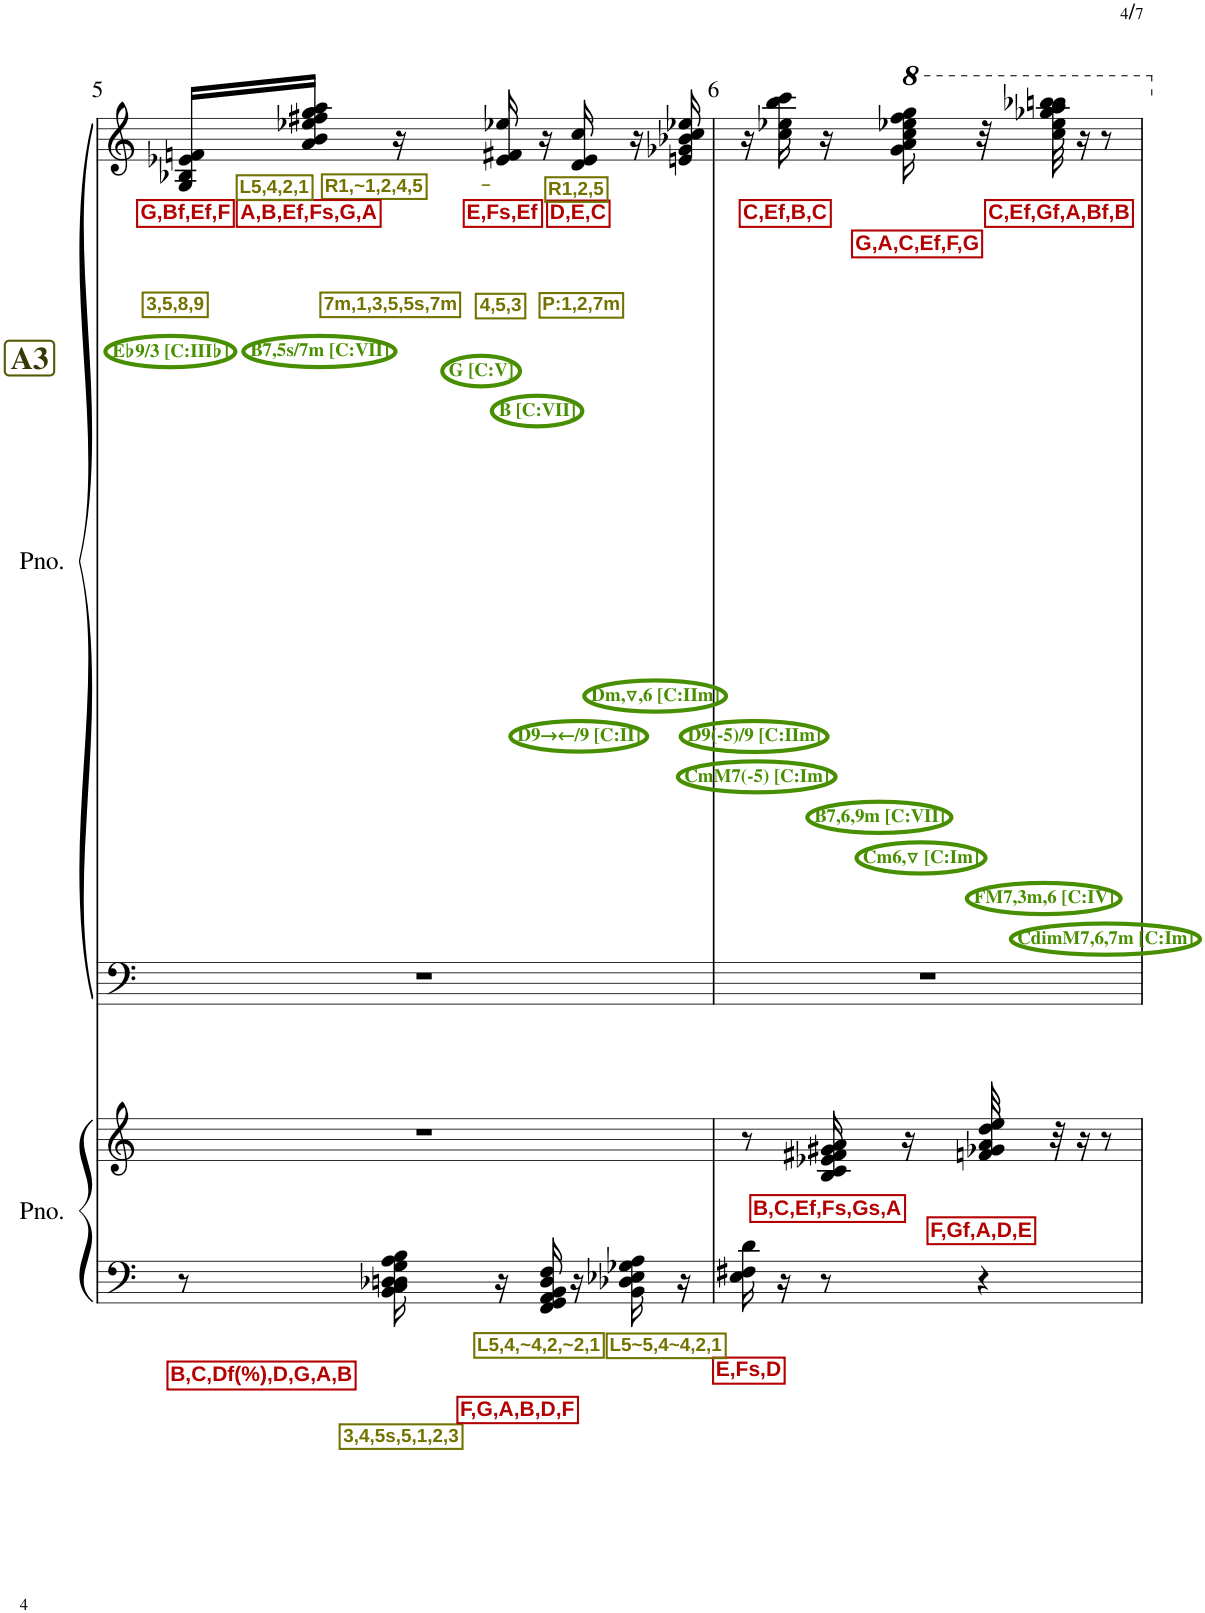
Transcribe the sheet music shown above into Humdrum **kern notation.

**kern	**text	**text	**text	**kern	**text	**text	**kern	**kern	**text	**text	**text
*part2	*part2	*part2	*part2	*part2	*part2	*part2	*part1	*part1	*part1	*part1	*part1
*staff4	*staff4	*staff4	*staff4	*staff3	*staff3	*staff3	*staff2	*staff1	*staff1	*staff1	*staff1
*I"ピアノ	*	*	*	*	*	*	*I"ピアノ	*	*	*	*
!!LO:PB:g=z
*clefF4	*	*	*	*clefG2	*	*	*clefF4	*clefG2	*	*	*
*k[]	*	*	*	*k[]	*	*	*k[]	*k[]	*	*	*
*M2/4	*	*	*	*M2/4	*	*	*M2/4	*M2/4	*	*	*
!!LO:REH:place=s1:b:B:cj:color=#373904:fs=15:t=A3
=5	=5	=5	=5	=5	=5	=5	=5	=5	=5	=5	=5
!	!	!	!	!	!	!	!	!LO:TX:b:B:color=#478E00:t=E♭9/3 [C&colon;III♭]	!	!	!
!	!	!	!	!	!	!	!	!	!LO:LY:b:color=#727200	!LO:LY:b:color=#B30000	!LO:LY:b:color=#727200
8r	.	.	.	2r	.	.	2r	16G/ 16B-X/ 16e-X/ 16fn/LL	L5,4,2,1	G,Bf,Ef,F	3,5,8,9
!	!	!	!	!	!	!	!	!LO:TX:b:B:color=#478E00:t=B7,5s/7m [C&colon;VII]	!	!	!
!	!	!	!	!	!	!	!	!	!LO:LY:b:color=#727200	!LO:LY:b:color=#B30000	!LO:LY:b:color=#727200
.	.	.	.	.	.	.	.	16a/ 16b/ 16ee-X/ 16ff#X/ 16gg/ 16aa/JJ	R1,~1,2,4,5-	A,B,Ef,Fs,G,A	7m,1,3,5,5s,7m
!	!LO:LY:b:color=#727200	!LO:LY:b:color=#B30000	!LO:LY:b:color=#727200	!	!	!	!	!	!	!	!
16BB\ 16C\ 16D-X\ 16Dn\ 16G\ 16A\ 16B\	L5,4,~4,2,~2,1	B,C,Df(%),D,G,A,B	3,4,5s,5,1,2,3	.	.	.	.	16r	.	.	.
!	!	!	!	!	!	!	!	!LO:TX:b:B:color=#478E00:t=G [C&colon;V]	!	!	!
!	!	!	!	!	!	!	!	!	!LO:LY:b:color=#727200	!LO:LY:b:color=#B30000	!LO:LY:b:color=#727200
16r	.	.	.	.	.	.	.	16e-/ 16f#X/ 16ee-X/	R1,2,5	E,Fs,Ef	4,5,3
!	!	!	!	!	!	!	!	!LO:TX:b:B:color=#478E00:t=B [C&colon;VII]	!	!	!
!	!	!	!	!	!	!	!	!LO:TX:b:B:color=#478E00:t=Dm,▽,6 [C&colon;IIm]	!	!	!
!	!LO:LY:b:color=#727200	!LO:LY:b:color=#B30000	!	!	!	!	!	!	!	!	!
16FF/ 16GG/ 16AA/ 16BB/ 16D/ 16F/	L5~5,4~4,2,1	F,G,A,B,D,F	.	.	.	.	.	16r	.	.	.
!	!	!	!	!	!	!	!	!LO:TX:b:B:color=#478E00:t=D9→←/9 [C&colon;II]	!	!	!
!	!	!	!	!	!	!	!	!	!	!LO:LY:b:color=#B30000	!LO:LY:b:color=#727200
16r	.	.	.	.	.	.	.	16d/ 16e-/ 16cc/	.	D,E,C	P:1,2,7m
16BB\ 16D-X\ 16E-X\ 16G-X\ 16A\	.	.	.	.	.	.	.	16r	.	.	.
16r	.	.	.	.	.	.	.	16en/ 16g-X/ 16b-X/ 16cc/ 16ee-X/	.	.	.
=6	=6	=6	=6	=6	=6	=6	=6	=6	=6	=6	=6
!	!	!	!	!	!	!	!	!LO:TX:b:B:color=#478E00:t=D9(-5)/9 [C&colon;IIm]	!	!	!
!	!	!LO:LY:b:color=#B30000	!	!	!	!	!	!	!	!	!
16E\ 16F#X\ 16d\	.	E,Fs,D	.	8r	.	.	2r	16r	.	.	.
!	!	!	!	!	!	!	!	!LO:TX:b:B:color=#478E00:t=CmM7(-5) [C&colon;Im]	!	!	!
!	!	!	!	!	!	!	!	!	!	!LO:LY:b:color=#B30000	!
16r	.	.	.	.	.	.	.	16cc\ 16ee-X\ 16bb\ 16ccc\	.	C,Ef,B,C	.
!	!	!	!	!	!	!	!	!LO:TX:b:B:color=#478E00:t=B7,6,9m [C&colon;VII]	!	!	!
!	!	!	!	!	!	!LO:LY:b:color=#B30000	!	!	!	!	!
8r	.	.	.	16B/ 16c/ 16e-X/ 16f#X/ 16g#X/ 16a/	.	B,C,Ef,Fs,Gs,A	.	16r	.	.	.
*	*	*	*	*	*	*	*	*8va	*	*	*
!	!	!	!	!	!	!	!	!LO:TX:b:B:color=#478E00:t=Cm6,▽ [C&colon;Im]	!	!	!
!	!	!	!	!	!	!	!	!	!	!LO:LY:b:color=#B30000	!
.	.	.	.	16r	.	.	.	16gg\ 16aa\ 16ccc\ 16eee-X\ 16fff\ 16ggg\	.	G,A,C,Ef,F,G	.
!	!	!	!	!	!	!	!	!LO:TX:b:B:color=#478E00:t=FM7,3m,6 [C&colon;IV]	!	!	!
!	!	!	!	!	!	!LO:LY:b:color=#B30000	!	!	!	!	!
4r	.	.	.	32fn/ 32g-X/ 32a/ 32dd/ 32ee/	.	F,Gf,A,D,E	.	32r	.	.	.
!	!	!	!	!	!	!	!	!LO:TX:b:B:color=#478E00:t=CdimM7,6,7m [C&colon;Im]	!	!	!
!	!	!	!	!	!	!	!	!	!	!LO:LY:b:color=#B30000	!
.	.	.	.	32r	.	.	.	32ccc\ 32eee-\ 32ggg-X\ 32aaa\ 32bbb-X\ 32bbbn\	.	C,Ef,Gf,A,Bf,B	.
.	.	.	.	16r	.	.	.	16r	.	.	.
.	.	.	.	8r	.	.	.	8r	.	.	.
*	*	*	*	*	*	*	*	*X8va	*	*	*
=	=	=	=	=	=	=	=	=	=	=	=
*-	*-	*-	*-	*-	*-	*-	*-	*-	*-	*-	*-
